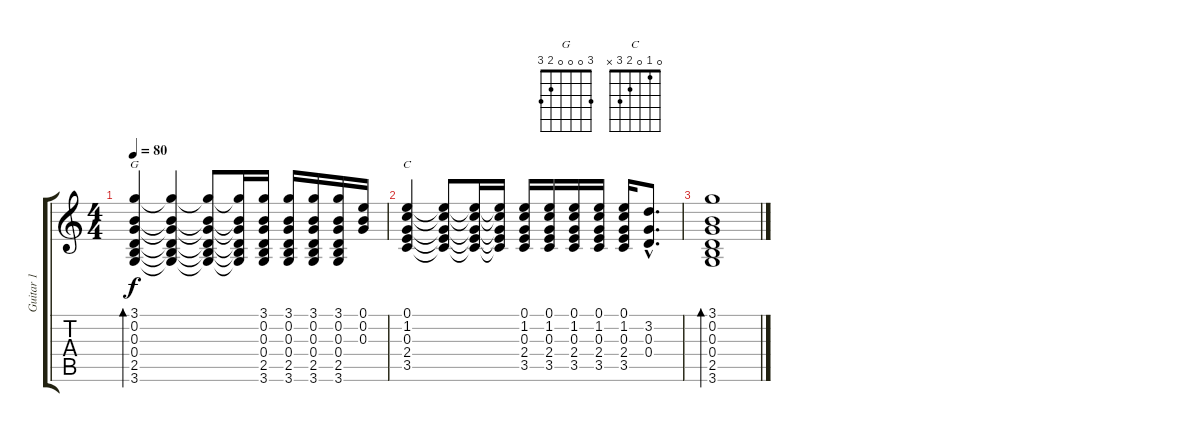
\track ("Guitar 1" "Guitar 1") {instrument acousticguitarnylon}
\staff {score tabs}
\tuning (E4 B3 G3 D3 A2 E2) {hide}
\chord ("G" 3 0 0 0 2 3)
\chord ("C" 0 1 0 2 3 x)
\ts (4 4)
\tempo 80
\clef g2
\ks c
(3.1 0.2 0.3 0.4 2.5 3.6).4{bd 240 ch "G" dy f} (3.1{t} 0.2{t} 0.3{t} 0.4{t} 2.5{t} 3.6{t}).4 (3.1{t} 0.2{t} 0.3{t} 0.4{t} 2.5{t} 3.6{t}).8 (3.1{t} 0.2{t} 0.3{t} 0.4{t} 2.5{t} 3.6{t}).16 (3.1 0.2 0.3 0.4 2.5 3.6).16 (3.1 0.2 0.3 0.4 2.5 3.6).16 (3.1 0.2 0.3 0.4 2.5 3.6).16 (3.1 0.2 0.3 0.4 2.5 3.6).16 (0.1 0.2 0.3).16 |
(0.1 1.2 0.3 2.4 3.5).4{ch "C"} (0.1{t} 1.2{t} 0.3{t} 2.4{t} 3.5{t}).8 (0.1{t} 1.2{t} 0.3{t} 2.4{t} 3.5{t}).16 (0.1{t} 1.2{t} 0.3{t} 2.4{t} 3.5{t}).16 (0.1 1.2 0.3 2.4 3.5).16 (0.1 1.2 0.3 2.4 3.5).16 (0.1 1.2 0.3 2.4 3.5).16 (0.1 1.2 0.3 2.4 3.5).16 (0.1 1.2 0.3 2.4 3.5).16 (3.2{hac} 0.3{hac} 0.4{hac}).8{d} |
(3.1 0.2 0.3 0.4 2.5 3.6).1{bd 240}
